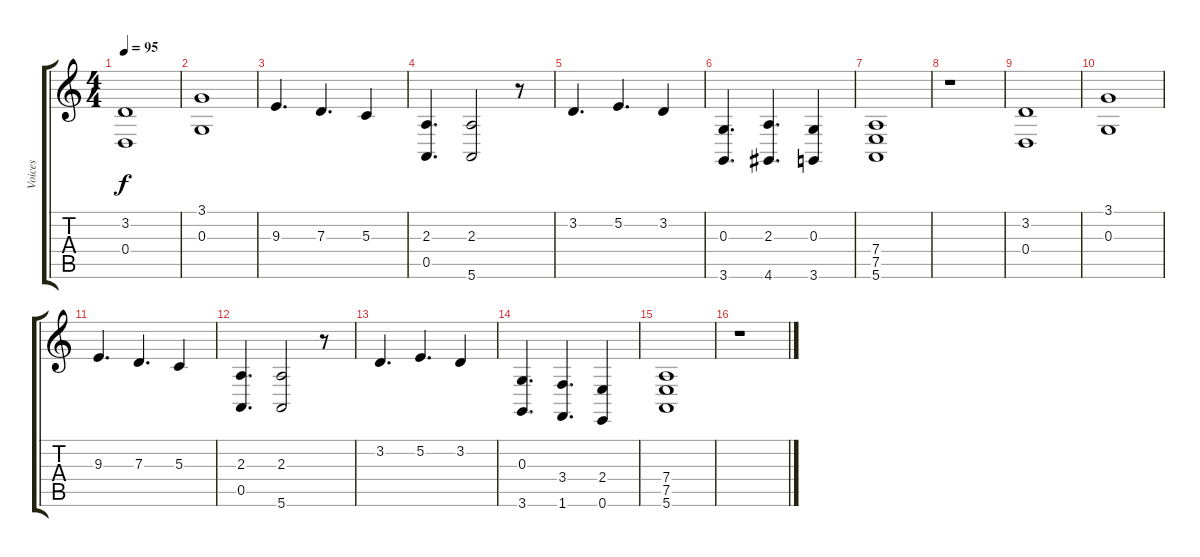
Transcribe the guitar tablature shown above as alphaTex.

\track ("Voices" "Voices") {instrument choiraahs}
\staff {score tabs}
\tuning (E4 B3 G3 D3 A2 E2) {hide}
\ts (4 4)
\tempo 95
\clef g2
\ks c
(3.2 0.4).1{dy f} |
(3.1 0.3).1 |
9.3.4{d} 7.3.4{d} 5.3.4 |
(2.3 0.5).4{d} (2.3 5.6).2 r.8 |
3.2.4{d} 5.2.4{d} 3.2.4 |
(0.3 3.6).4{d} (2.3 4.6).4{d} (0.3 3.6).4 |
(7.4 7.5 5.6).1 |
r.1 |
(3.2 0.4).1 |
(3.1 0.3).1 |
9.3.4{d} 7.3.4{d} 5.3.4 |
(2.3 0.5).4{d} (2.3 5.6).2 r.8 |
3.2.4{d} 5.2.4{d} 3.2.4 |
(0.3 3.6).4{d} (3.4 1.6).4{d} (2.4 0.6).4 |
(7.4 7.5 5.6).1 |
r.1
